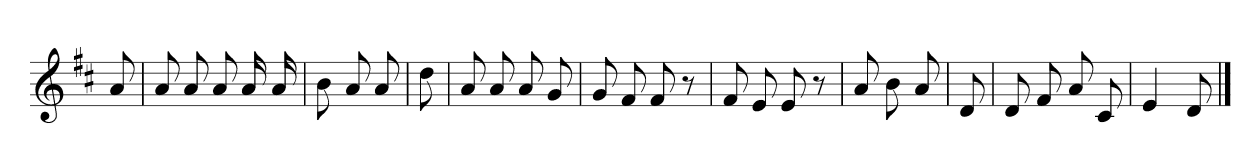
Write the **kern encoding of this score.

**kern
*part1
*staff1
*clefG2
*k[f#c#]
*D:
=
8a
=1
8a
8a
8a
16a
16a
=2
8b
8a
8a
=3
8dd
=4
8a
8a
8a
8g
=5
8g
8f#
8f#
8r
=6
8f#
8e
8e
8r
=7
8a
8b
8a
=8
8d
=9
8d
8f#
8a
8c#
=10
4e
8d
==
*-
